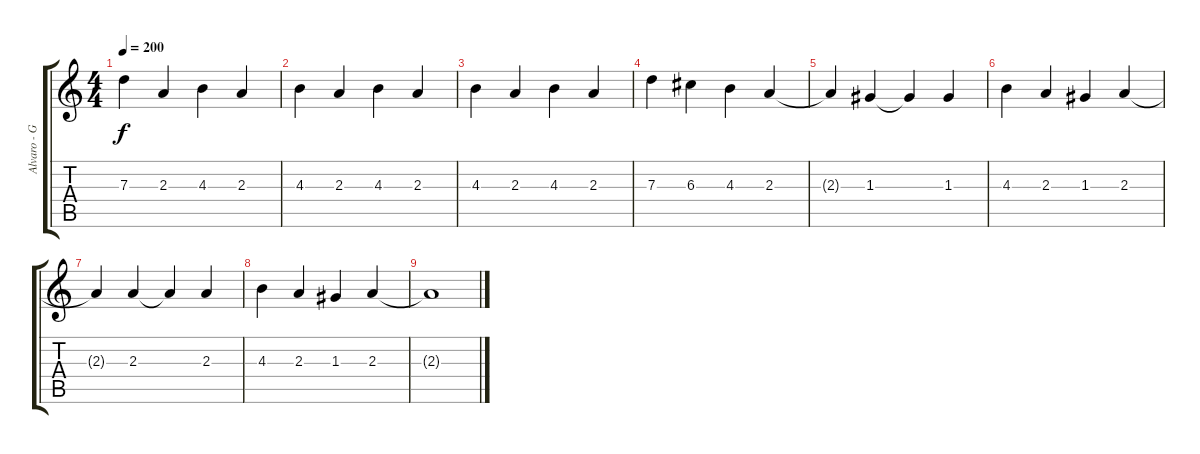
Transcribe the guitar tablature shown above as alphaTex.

\track ("Alvaro - Guitarra" "Alvaro - G") {instrument overdrivenguitar}
\staff {score tabs}
\tuning (E4 B3 G3 D3 A2 E2) {hide}
\ts (4 4)
\tempo 200
\clef g2
\ks c
7.3{t}.4{dy f} 2.3.4 4.3.4 2.3.4 |
4.3.4 2.3.4 4.3.4 2.3.4 |
4.3.4 2.3.4 4.3.4 2.3.4 |
7.3.4 6.3.4 4.3.4 2.3.4 |
2.3{t}.4 1.3.4 1.3{t}.4 1.3.4 |
4.3.4 2.3.4 1.3.4 2.3.4 |
2.3{t}.4 2.3.4 2.3{t}.4 2.3.4 |
4.3.4 2.3.4 1.3.4 2.3.4 |
2.3{t}.1
